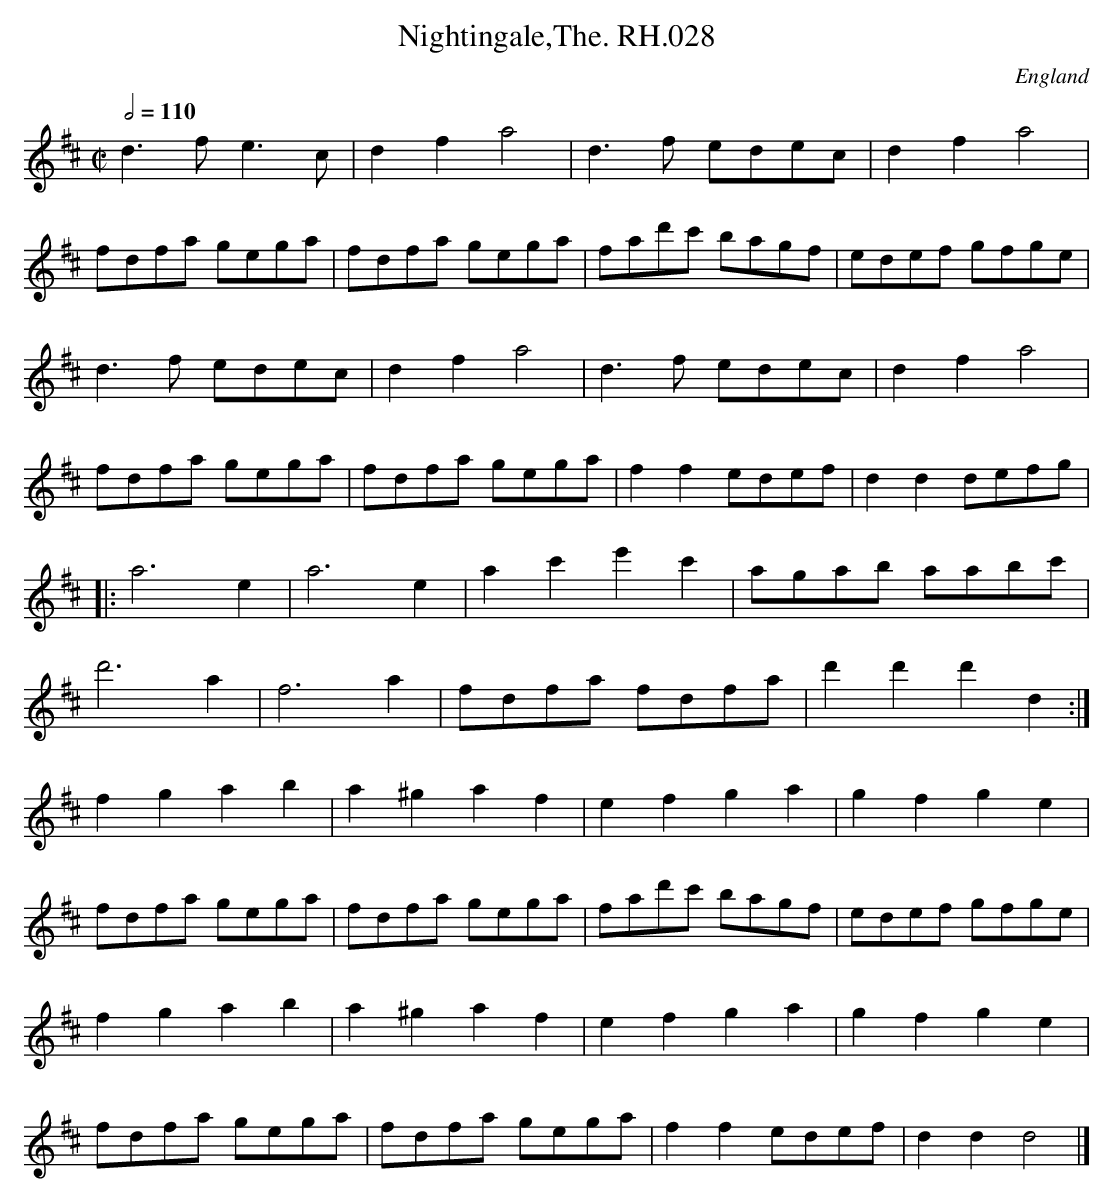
X:1
T:Nightingale,The. RH.028
O:England
M:C|
L:1/8
Q:1/2=110
K:D major
d3f e3c|d2f2 a4|d3f edec|d2f2 a4|!
fdfa gega|fdfa gega|fad'c' bagf|edef gfge|!
d3f edec|d2f2 a4|d3f edec|d2f2 a4|!
fdfa gega|fdfa gega|f2f2edef|d2d2defg|!
|:a6 e2|a6 e2|a2c'2 e'2c'2|agab aabc'|!
d'6 a2|f6 a2|fdfa fdfa|d'2d'2 d'2d2:|!
f2g2 a2b2|a2^g2 a2f2|e2f2 g2a2|g2f2 g2e2|!
fdfa gega|fdfa gega|fad'c' bagf|edef gfge|!
f2g2 a2b2|a2^g2 a2f2|e2f2 g2a2|g2f2 g2e2|!
fdfa gega|fdfa gega|f2f2 edef|d2d2 d4|]
